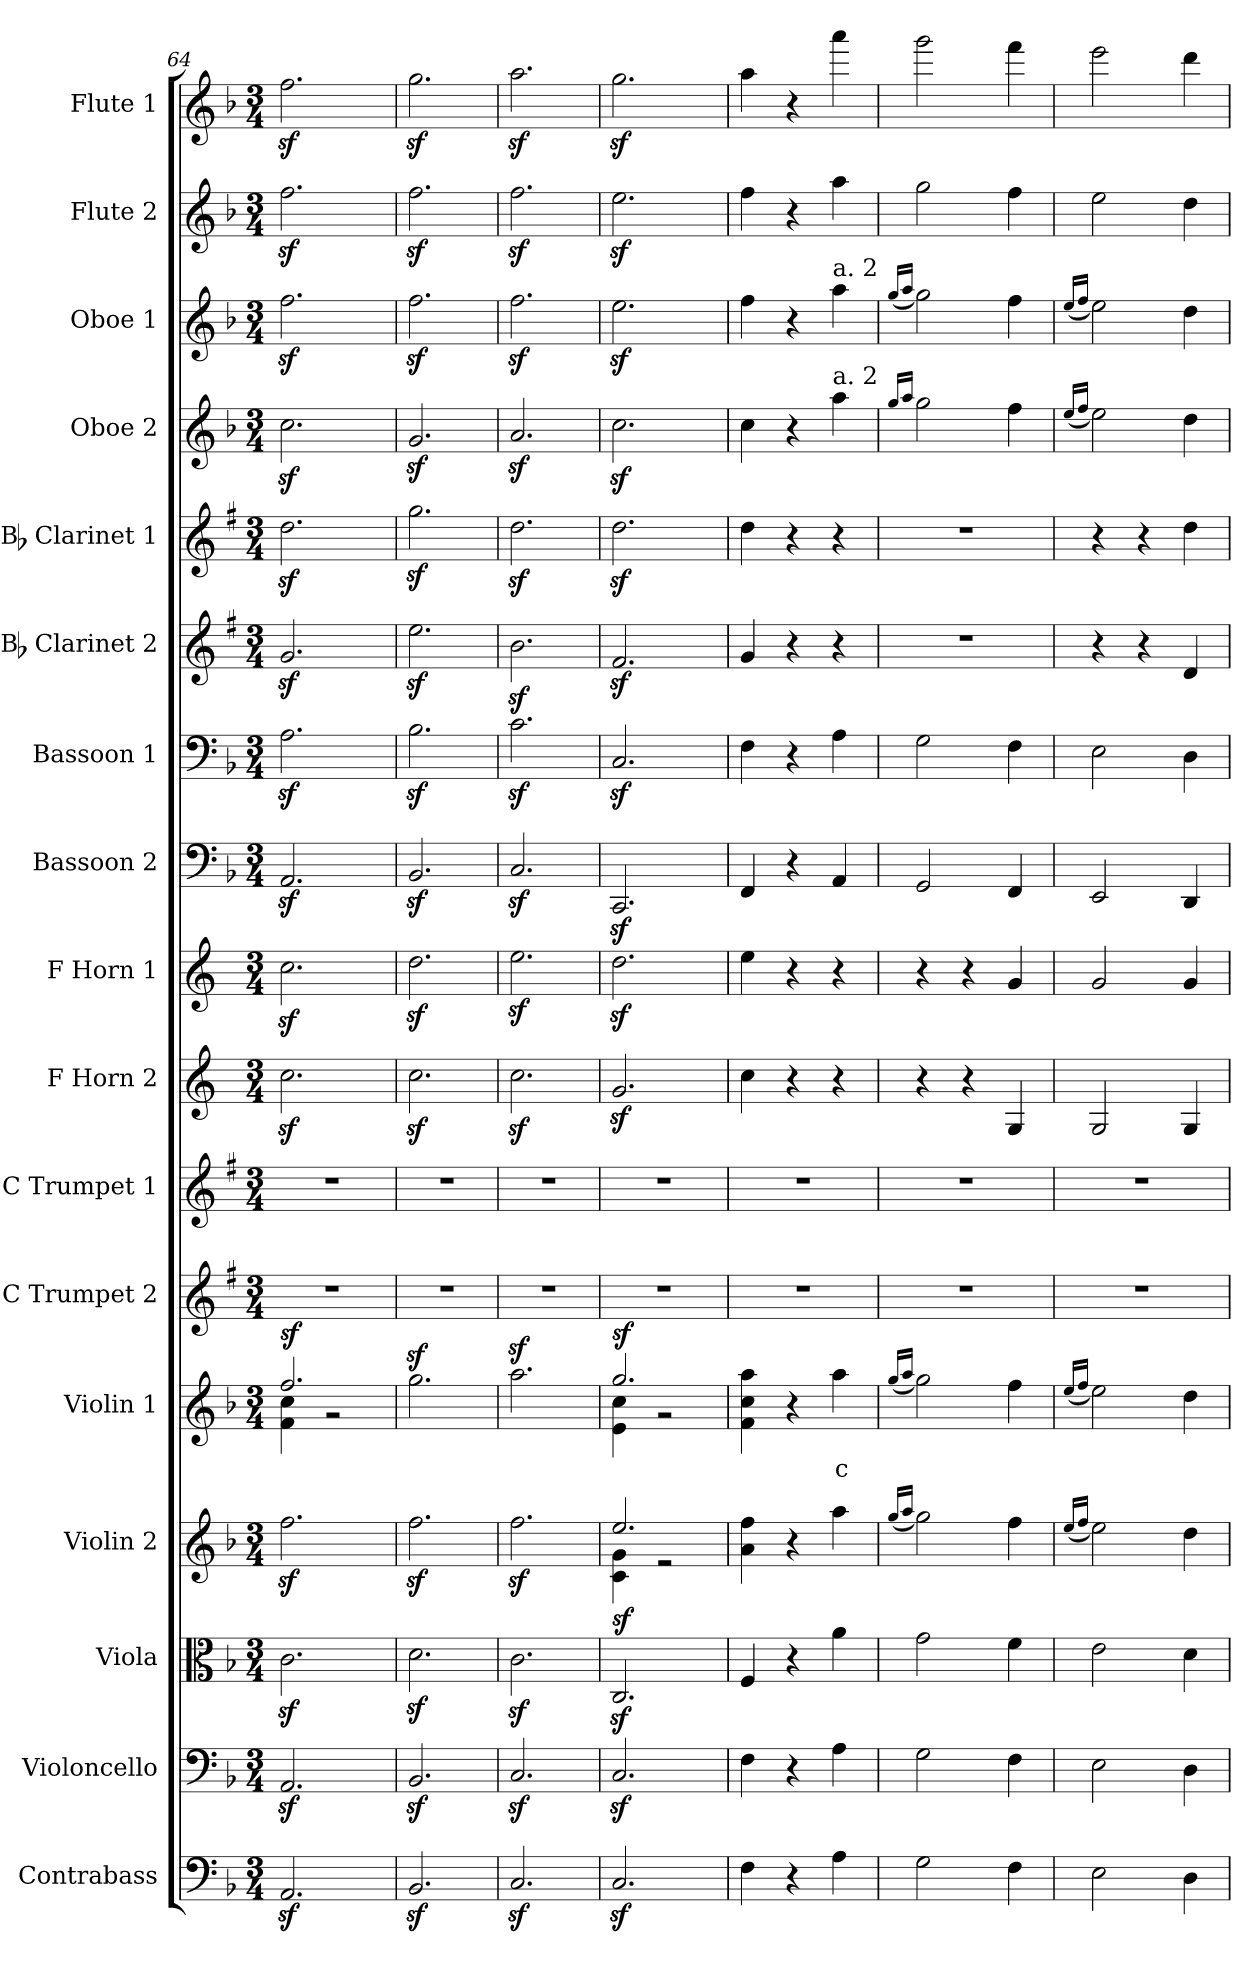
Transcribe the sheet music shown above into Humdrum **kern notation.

**kern	**kern	**kern	**kern	**dynam	**kern	**text	**dynam	**kern	**kern	**kern	**kern	**kern	**kern	**kern	**kern	**kern	**kern	**kern	**kern
*part17	*part16	*part15	*part14	*part14	*part13	*part13	*part13	*part12	*part11	*part10	*part9	*part8	*part7	*part6	*part5	*part4	*part3	*part2	*part1
*staff17	*staff16	*staff15	*staff14	*staff14	*staff13	*staff13	*staff13	*staff12	*staff11	*staff10	*staff9	*staff8	*staff7	*staff6	*staff5	*staff4	*staff3	*staff2	*staff1
*I"Contrabass	*I"Violoncello	*I"Viola	*I"Violin 2	*	*I"Violin 1	*	*	*I"C Trumpet 2	*I"C Trumpet 1	*I"F Horn 2	*I"F Horn 1	*I"Bassoon 2	*I"Bassoon 1	*I"Bb Clarinet 2	*I"Bb Clarinet 1	*I"Oboe  2	*I"Oboe 1	*I"Flute 2	*I"Flute 1
*I'Cb	*I'Vc	*I'Vla	*I'Vln 2	*	*I'Vln 1	*	*	*I'Tpt 2	*I'Tpt 1	*I'Hn 2	*I'Hn 1	*I'Bsn 2	*I'Bsn 1	*I'Cl 2	*I'Cl 1	*I'Ob 2	*I'Ob 1	*I'Fl 2	*I'Fl 1
*clefF4	*clefF4	*clefC3	*clefG2	*	*clefG2	*	*	*clefG2	*clefG2	*clefG2	*clefG2	*clefF4	*clefF4	*clefG2	*clefG2	*clefG2	*clefG2	*clefG2	*clefG2
*ITrd7c12	*	*	*	*	*	*	*	*ITrd1c2	*ITrd1c2	*ITrd4c7	*ITrd4c7	*	*	*ITrd1c2	*ITrd1c2	*	*	*	*
*k[b-]	*k[b-]	*k[b-]	*k[b-]	*	*k[b-]	*	*	*k[b-]	*k[b-]	*k[b-]	*k[b-]	*k[b-]	*k[b-]	*k[b-]	*k[b-]	*k[b-]	*k[b-]	*k[b-]	*k[b-]
*M3/4	*M3/4	*M3/4	*M3/4	*	*M3/4	*	*	*M3/4	*M3/4	*M3/4	*M3/4	*M3/4	*M3/4	*M3/4	*M3/4	*M3/4	*M3/4	*M3/4	*M3/4
=64	=64	=64	=64	=64	=64	=64	=64	=64	=64	=64	=64	=64	=64	=64	=64	=64	=64	=64	=64
*	*	*	*	*	*^	*	*	*	*	*	*	*	*	*	*	*	*	*	*
!	!	!	!	!	!	!	!	!LO:DY:b	!	!	!	!	!	!	!	!	!	!	!	!
2.AAAz</	2.AAz</	2.cz<\	2.ffz<\	.	2.ff/	4f\ 4cc\	.	sf	2.r	2.r	2.fz<\	2.fz<\	2.AAz</	2.Az<\	2.fz</	2.ccz<\	2.ccz<\	2.ffz<\	2.ffz<\	2.ffz<\
.	.	.	.	.	.	2r	.	.	.	.	.	.	.	.	.	.	.	.	.	.
*	*	*	*	*	*v	*v	*	*	*	*	*	*	*	*	*	*	*	*	*	*
=65	=65	=65	=65	=65	=65	=65	=65	=65	=65	=65	=65	=65	=65	=65	=65	=65	=65	=65	=65
2.BBB-z</	2.BB-z</	2.dz<\	2.ffz<\	.	2.ggz<\	.	.	2.r	2.r	2.fz<\	2.gz<\	2.BB-z</	2.B-z<\	2.ddz<\	2.ffz<\	2.gz</	2.ffz<\	2.ffz<\	2.ggz<\
!!LO:PB:g=z
=66	=66	=66	=66	=66	=66	=66	=66	=66	=66	=66	=66	=66	=66	=66	=66	=66	=66	=66	=66
2.CCz</	2.Cz</	2.cz<\	2.ffz<\	.	2.aaz<\	.	.	2.r	2.r	2.fz<\	2.az<\	2.Cz</	2.cz<\	2.az<\	2.ccz<\	2.az</	2.ffz<\	2.ffz<\	2.aaz<\
=67	=67	=67	=67	=67	=67	=67	=67	=67	=67	=67	=67	=67	=67	=67	=67	=67	=67	=67	=67
*	*	*	*^	*	*^	*	*	*	*	*	*	*	*	*	*	*	*	*	*
!	!	!	!	!	!LO:DY:b	!	!	!	!LO:DY:b	!	!	!	!	!	!	!	!	!	!	!	!
2.CCz</	2.Cz</	2.Cz</	2.ee/	4c\ 4g\	sf	2.gg/	4e\ 4cc\	.	sf	2.r	2.r	2.cz</	2.gz<\	2.CCz</	2.Cz</	2.ez</	2.ccz<\	2.ccz<\	2.eez<\	2.eez<\	2.ggz<\
.	.	.	.	2r	.	.	2r	.	.	.	.	.	.	.	.	.	.	.	.	.	.
*	*	*	*v	*v	*	*	*	*	*	*	*	*	*	*	*	*	*	*	*	*	*
*	*	*	*	*	*v	*v	*	*	*	*	*	*	*	*	*	*	*	*	*	*
=68	=68	=68	=68	=68	=68	=68	=68	=68	=68	=68	=68	=68	=68	=68	=68	=68	=68	=68	=68
4FF\	4F\	4F/	4a\ 4ff\	.	4f\ 4cc\ 4aa\	.	.	2.r	2.r	4f\	4a\	4FF/	4F\	4f/	4cc\	4cc\	4ff\	4ff\	4aa\
4r	4r	4r	4r	.	4r	.	.	.	.	4r	4r	4r	4r	4r	4r	4r	4r	4r	4r
!	!	!	!	!	!	!	!	!	!	!	!	!	!	!	!	!	!LO:TX:a:t=a. 2	!	!
!	!	!	!	!	!	!	!	!	!	!	!	!	!	!	!	!LO:TX:a:t=a. 2	!	!	!
!	!	!	!	!	!	!LO:LY:b:color=#FF0000	!	!	!	!	!	!	!	!	!	!	!	!	!
4AA\	4A\	4a\	4aa\	.	4aa\	c	.	.	.	4r	4r	4AA/	4A\	4r	4r	4aa\	4aa\	4aa\	4aaa\
=69	=69	=69	=69	=69	=69	=69	=69	=69	=69	=69	=69	=69	=69	=69	=69	=69	=69	=69	=69
.	.	.	(16qgg/LL	.	(16qgg/LL	.	.	.	.	.	.	.	.	.	.	16qgg/LL	(16qgg/LL	.	.
.	.	.	16qaa/JJ	.	16qaa/JJ	.	.	.	.	.	.	.	.	.	.	16qaa/JJ	16qaa/JJ	.	.
2GG\	2G\	2g\	2gg\)	.	2gg\)	.	.	2.r	2.r	4r	4r	2GG/	2G\	2.r	2.r	2gg\	2gg\)	2gg\	2ggg\
.	.	.	.	.	.	.	.	.	.	4r	4r	.	.	.	.	.	.	.	.
4FF\	4F\	4f\	4ff\	.	4ff\	.	.	.	.	4C/	4c/	4FF/	4F\	.	.	4ff\	4ff\	4ff\	4fff\
=70	=70	=70	=70	=70	=70	=70	=70	=70	=70	=70	=70	=70	=70	=70	=70	=70	=70	=70	=70
.	.	.	(16qee/LL	.	(16qee/LL	.	.	.	.	.	.	.	.	.	.	(16qee/LL	(16qee/LL	.	.
.	.	.	16qff/JJ	.	16qff/JJ	.	.	.	.	.	.	.	.	.	.	16qff/JJ	16qff/JJ	.	.
2EE\	2E\	2e\	2ee\)	.	2ee\)	.	.	2.r	2.r	2C/	2c/	2EE/	2E\	4r	4r	2ee\)	2ee\)	2ee\	2eee\
.	.	.	.	.	.	.	.	.	.	.	.	.	.	4r	4r	.	.	.	.
4DD\	4D\	4d\	4dd\	.	4dd\	.	.	.	.	4C/	4c/	4DD/	4D\	4c/	4cc\	4dd\	4dd\	4dd\	4ddd\
=	=	=	=	=	=	=	=	=	=	=	=	=	=	=	=	=	=	=	=
*-	*-	*-	*-	*-	*-	*-	*-	*-	*-	*-	*-	*-	*-	*-	*-	*-	*-	*-	*-
